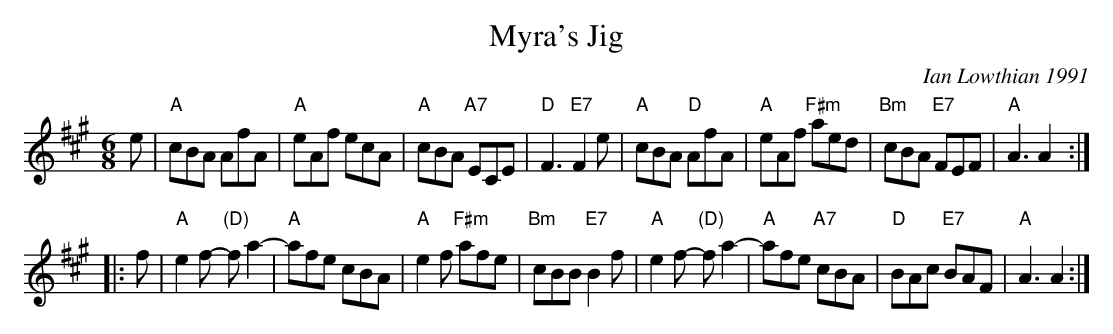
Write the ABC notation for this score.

X:1
T: Myra's Jig
C: Ian Lowthian 1991
M: 6/8
L: 1/8
K: A
   e |\
"A"cBA AfA | "A"eAf ecA | "A"cBA "A7"ECE | "D"F3 "E7"F2e |\
"A"cBA "D"AfA | "A"eAf "F#m"aed | "Bm"cBA "E7"FEF | "A"A3 A2 :|
|: f |\
"A"e2f- "(D)"fa2- | "A"afe cBA | "A"e2f "F#m"afe | "Bm"cBB "E7"B2f |\
"A"e2f- "(D)"fa2- | "A"afe "A7"cBA | "D"BAc "E7"BAF | "A"A3 A2 :|
